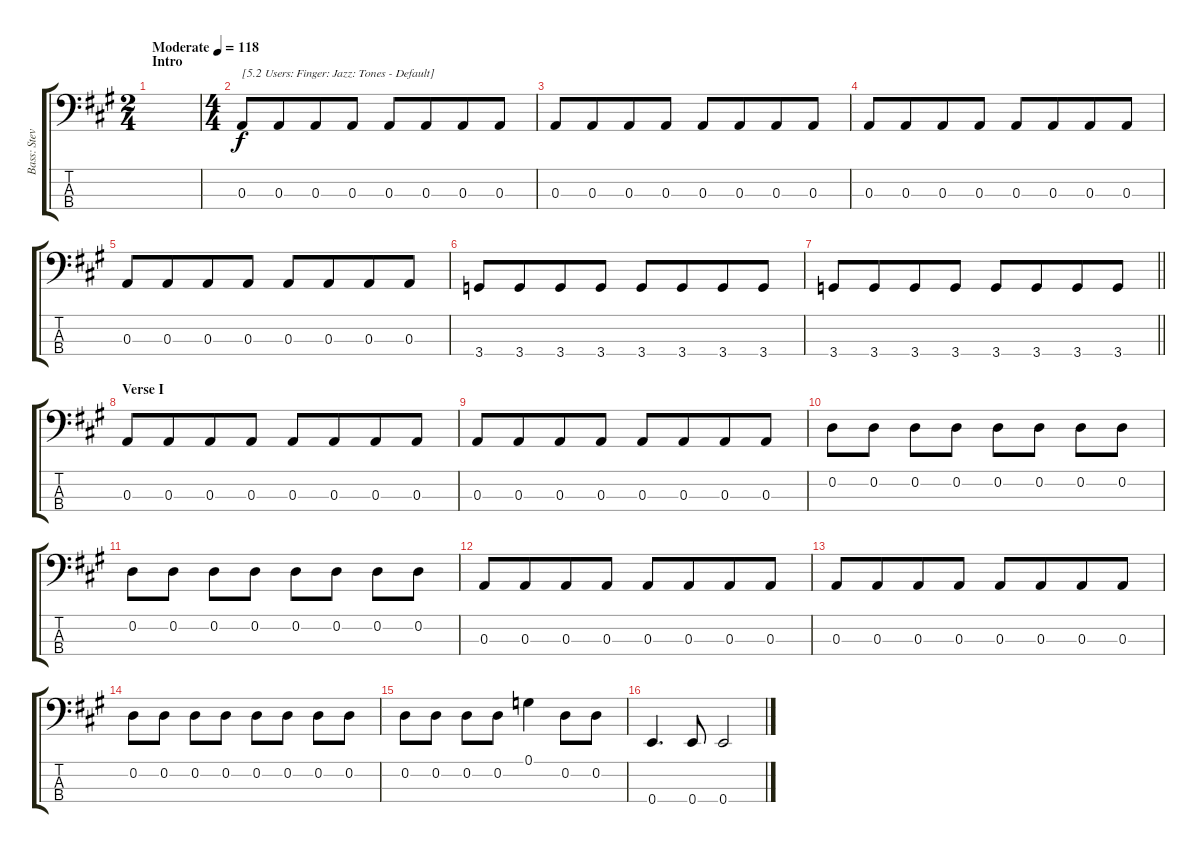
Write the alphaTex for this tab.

\track ("Bass: Steve" "Bass: Stev") {instrument electricbassfinger}
\staff {score tabs}
\tuning (G2 D2 A1 E1) {hide}
\ts (2 4)
\section ("" "Intro")
\tempo (118 "Moderate")
\clef f4
\ks a
|
\ts (4 4)
0.3.8{txt "[5.2 Users: Finger: Jazz: Tones - Default]"} 0.3.8{beam merge} 0.3.8 0.3.8 0.3.8 0.3.8{beam merge} 0.3.8 0.3.8 |
0.3.8 0.3.8{beam merge} 0.3.8 0.3.8 0.3.8 0.3.8{beam merge} 0.3.8 0.3.8 |
0.3.8 0.3.8{beam merge} 0.3.8 0.3.8 0.3.8 0.3.8{beam merge} 0.3.8 0.3.8 |
0.3.8 0.3.8{beam merge} 0.3.8 0.3.8 0.3.8 0.3.8{beam merge} 0.3.8 0.3.8 |
3.4.8 3.4.8{beam merge} 3.4.8 3.4.8 3.4.8 3.4.8{beam merge} 3.4.8 3.4.8 |
\barLineRight lightlight
3.4.8 3.4.8{beam merge} 3.4.8 3.4.8 3.4.8 3.4.8{beam merge} 3.4.8 3.4.8 |
\section ("" "Verse I")
0.3.8 0.3.8{beam merge} 0.3.8 0.3.8 0.3.8 0.3.8{beam merge} 0.3.8 0.3.8 |
0.3.8 0.3.8{beam merge} 0.3.8 0.3.8 0.3.8 0.3.8{beam merge} 0.3.8 0.3.8 |
0.2.8 0.2.8 0.2.8 0.2.8 0.2.8 0.2.8 0.2.8 0.2.8 |
0.2.8 0.2.8 0.2.8 0.2.8 0.2.8 0.2.8 0.2.8 0.2.8 |
0.3.8 0.3.8{beam merge} 0.3.8 0.3.8 0.3.8 0.3.8{beam merge} 0.3.8 0.3.8 |
0.3.8 0.3.8{beam merge} 0.3.8 0.3.8 0.3.8 0.3.8{beam merge} 0.3.8 0.3.8 |
0.2.8 0.2.8 0.2.8 0.2.8 0.2.8 0.2.8 0.2.8 0.2.8 |
0.2.8 0.2.8 0.2.8 0.2.8 0.1.4 0.2.8 0.2.8 |
0.4.4{d} 0.4.8 0.4.2
